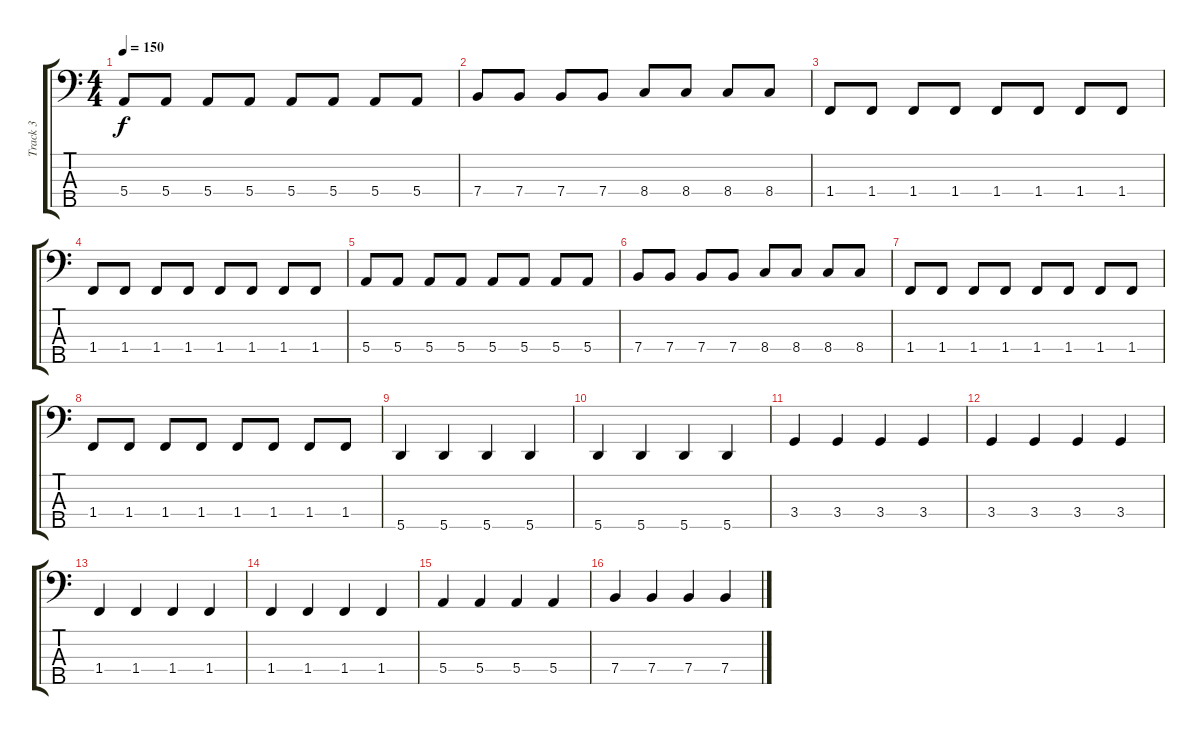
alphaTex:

\track ("Track 3" "Track 3") {instrument electricbassfinger}
\staff {score tabs}
\tuning (G2 D2 A1 E1 A0) {hide}
\ts (4 4)
\tempo 150
\clef f4
\ks c
5.4.8{dy f} 5.4.8 5.4.8 5.4.8 5.4.8 5.4.8 5.4.8 5.4.8 |
7.4.8 7.4.8 7.4.8 7.4.8 8.4.8 8.4.8 8.4.8 8.4.8 |
1.4.8 1.4.8 1.4.8 1.4.8 1.4.8 1.4.8 1.4.8 1.4.8 |
1.4.8 1.4.8 1.4.8 1.4.8 1.4.8 1.4.8 1.4.8 1.4.8 |
5.4.8 5.4.8 5.4.8 5.4.8 5.4.8 5.4.8 5.4.8 5.4.8 |
7.4.8 7.4.8 7.4.8 7.4.8 8.4.8 8.4.8 8.4.8 8.4.8 |
1.4.8 1.4.8 1.4.8 1.4.8 1.4.8 1.4.8 1.4.8 1.4.8 |
1.4.8 1.4.8 1.4.8 1.4.8 1.4.8 1.4.8 1.4.8 1.4.8 |
5.5.4 5.5.4 5.5.4 5.5.4 |
5.5.4 5.5.4 5.5.4 5.5.4 |
3.4.4 3.4.4 3.4.4 3.4.4 |
3.4.4 3.4.4 3.4.4 3.4.4 |
1.4.4 1.4.4 1.4.4 1.4.4 |
1.4.4 1.4.4 1.4.4 1.4.4 |
5.4.4 5.4.4 5.4.4 5.4.4 |
7.4.4 7.4.4 7.4.4 7.4.4
